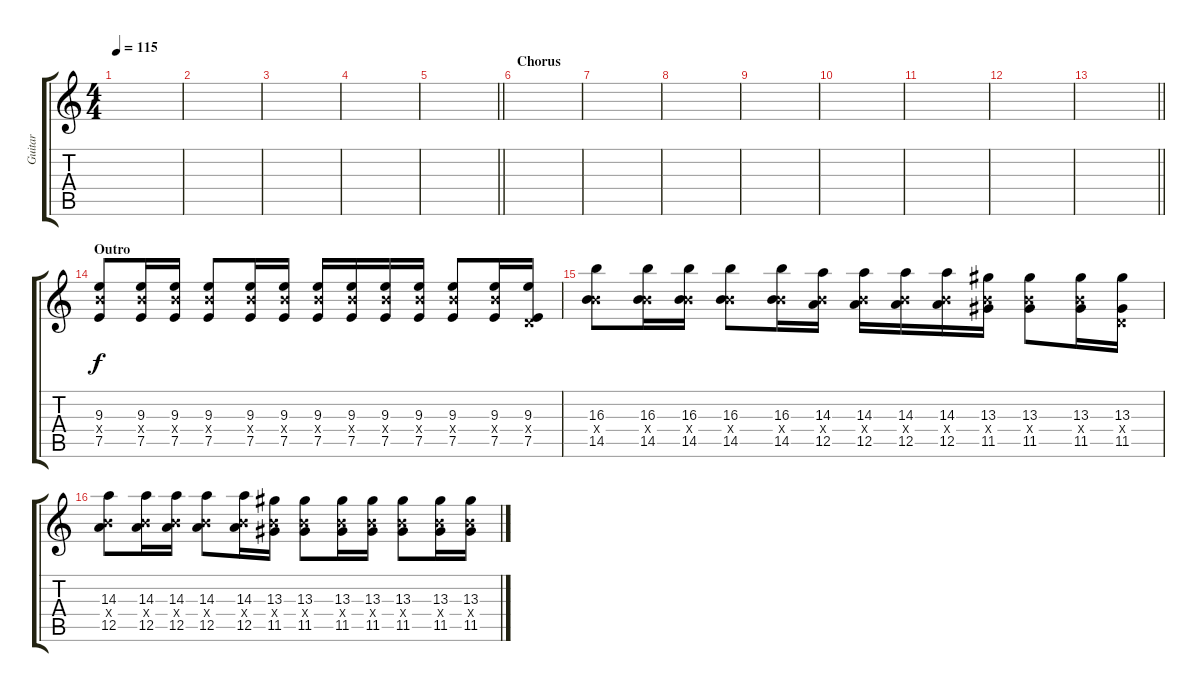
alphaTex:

\track ("Guitar" "Guitar") {instrument distortionguitar}
\staff {score tabs}
\tuning (E4 B3 G3 D3 A2 E2) {hide}
\ts (4 4)
\tempo 115
\clef g2
\ks c
|
|
|
|
\barLineRight lightlight
|
\section ("" "Chorus")
|
|
|
|
|
|
|
\barLineRight lightlight
|
\section ("" "Outro")
(9.3 9.4{x} 7.5).8 (9.3 9.4{x} 7.5).16 (9.3 9.4{x} 7.5).16 (9.3 9.4{x} 7.5).8 (9.3 9.4{x} 7.5).16 (9.3 9.4{x} 7.5).16 (9.3 9.4{x} 7.5).16 (9.3 9.4{x} 7.5).16 (9.3 9.4{x} 7.5).16 (9.3 9.4{x} 7.5).16 (9.3 9.4{x} 7.5).8 (9.3 9.4{x} 7.5).16 (9.3 0.4{x} 7.5).16 |
(16.3 9.4{x} 14.5).8 (16.3 9.4{x} 14.5).16 (16.3 9.4{x} 14.5).16 (16.3 9.4{x} 14.5).8 (16.3 9.4{x} 14.5).16 (14.3 9.4{x} 12.5).16 (14.3 9.4{x} 12.5).16 (14.3 9.4{x} 12.5).16 (14.3 9.4{x} 12.5).16 (13.3 9.4{x} 11.5).16 (13.3 9.4{x} 11.5).8 (13.3 9.4{x} 11.5).16 (13.3 0.4{x} 11.5).16 |
(14.3 9.4{x} 12.5).8 (14.3 9.4{x} 12.5).16 (14.3 9.4{x} 12.5).16 (14.3 9.4{x} 12.5).8 (14.3 9.4{x} 12.5).16 (13.3 9.4{x} 11.5).16 (13.3 9.4{x} 11.5).8 (13.3 9.4{x} 11.5).16 (13.3 9.4{x} 11.5).16 (13.3 9.4{x} 11.5).8 (13.3 9.4{x} 11.5).16 (13.3 9.4{x} 11.5).16
